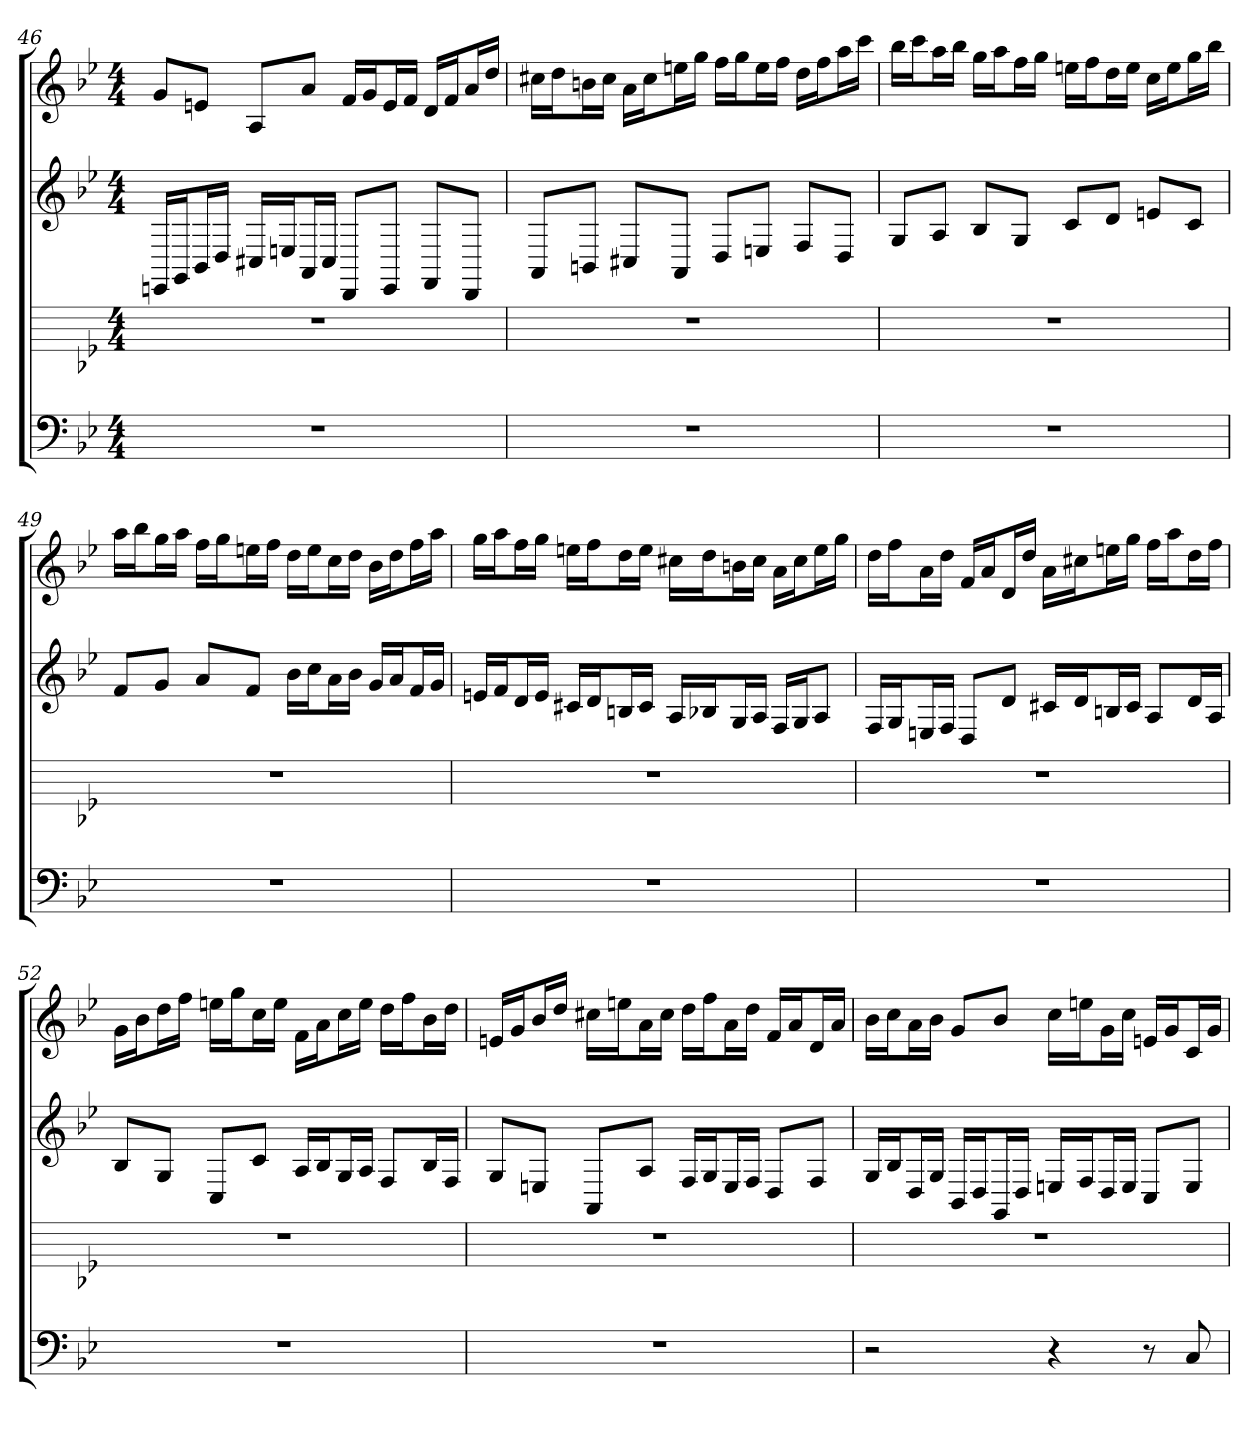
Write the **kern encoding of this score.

**kern	**kern	**kern	**kern
*part4	*part3	*part2	*part1
*staff4	*staff3	*staff2	*staff1
*k[b-e-]	*k[b-e-]	*k[b-e-]	*k[b-e-]
*M4/4	*M4/4	*M4/4	*M4/4
=46	=46	=46	=46
1r	1r	16EEnLL	8gL
.	.	16GGJ	.
.	.	16BB-L	8enJ
.	.	16DJJ	.
.	.	16C#XLL	8AL
.	.	16EnJ	.
.	.	16AAL	8aJ
.	.	16C#JJ	.
.	.	8DDL	16fLL
.	.	.	16gJ
.	.	8EEJ	16eL
.	.	.	16fJJ
.	.	8FFL	16dLL
.	.	.	16fJ
.	.	8DDJ	16aL
.	.	.	16ddJJ
=47	=47	=47	=47
1r	1r	8AAL	16cc#XLL
.	.	.	16ddJ
.	.	8BBnJ	16bnL
.	.	.	16cc#JJ
.	.	8C#XL	16aLL
.	.	.	16cc#J
.	.	8AAJ	16eenL
.	.	.	16ggJJ
.	.	8DL	16ffLL
.	.	.	16ggJ
.	.	8EnJ	16eeL
.	.	.	16ffJJ
.	.	8FL	16ddLL
.	.	.	16ffJ
.	.	8DJ	16aaL
.	.	.	16cccJJ
=48	=48	=48	=48
1r	1r	8GL	16bb-LL
.	.	.	16cccJ
.	.	8AJ	16aaL
.	.	.	16bb-JJ
.	.	8B-L	16ggLL
.	.	.	16aaJ
.	.	8GJ	16ffL
.	.	.	16ggJJ
.	.	8cL	16eenLL
.	.	.	16ffJ
.	.	8dJ	16ddL
.	.	.	16eeJJ
.	.	8enL	16ccLL
.	.	.	16eeJ
.	.	8cJ	16ggL
.	.	.	16bb-JJ
=49	=49	=49	=49
1r	1r	8fL	16aaLL
.	.	.	16bb-J
.	.	8gJ	16ggL
.	.	.	16aaJJ
.	.	8aL	16ffLL
.	.	.	16ggJ
.	.	8fJ	16eenL
.	.	.	16ffJJ
.	.	16b-LL	16ddLL
.	.	16ccJ	16eeJ
.	.	16aL	16ccL
.	.	16b-JJ	16ddJJ
.	.	16gLL	16b-LL
.	.	16aJ	16ddJ
.	.	16fL	16ffL
.	.	16gJJ	16aaJJ
=50	=50	=50	=50
1r	1r	16enLL	16ggLL
.	.	16fJ	16aaJ
.	.	16dL	16ffL
.	.	16eJJ	16ggJJ
.	.	16c#XLL	16eenLL
.	.	16dJ	16ffJ
.	.	16BnL	16ddL
.	.	16c#JJ	16eeJJ
.	.	16ALL	16cc#XLL
.	.	16B-XJ	16ddJ
.	.	16GL	16bnL
.	.	16AJJ	16cc#JJ
.	.	16FLL	16aLL
.	.	16GJ	16cc#J
.	.	8AJ	16eeL
.	.	.	16ggJJ
=51	=51	=51	=51
1r	1r	16FLL	16ddLL
.	.	16GJ	16ffJ
.	.	16EnL	16aL
.	.	16FJJ	16ddJJ
.	.	8DL	16fLL
.	.	.	16aJ
.	.	8dJ	16dL
.	.	.	16ddJJ
.	.	16c#XLL	16aLL
.	.	16dJ	16cc#XJ
.	.	16BnL	16eenL
.	.	16c#JJ	16ggJJ
.	.	8AL	16ffLL
.	.	.	16aaJ
.	.	16dL	16ddL
.	.	16AJJ	16ffJJ
=52	=52	=52	=52
1r	1r	8B-L	16gLL
.	.	.	16b-J
.	.	8GJ	16ddL
.	.	.	16ffJJ
.	.	8CL	16eenLL
.	.	.	16ggJ
.	.	8cJ	16ccL
.	.	.	16eeJJ
.	.	16ALL	16fLL
.	.	16B-J	16aJ
.	.	16GL	16ccL
.	.	16AJJ	16eeJJ
.	.	8FL	16ddLL
.	.	.	16ffJ
.	.	16B-L	16b-L
.	.	16FJJ	16ddJJ
=53	=53	=53	=53
1r	1r	8GL	16enLL
.	.	.	16gJ
.	.	8EnJ	16b-L
.	.	.	16ddJJ
.	.	8AAL	16cc#XLL
.	.	.	16eenJ
.	.	8AJ	16aL
.	.	.	16cc#JJ
.	.	16FLL	16ddLL
.	.	16GJ	16ffJ
.	.	16EL	16aL
.	.	16FJJ	16ddJJ
.	.	8DL	16fLL
.	.	.	16aJ
.	.	8FJ	16dL
.	.	.	16aJJ
=54	=54	=54	=54
2r	1r	16GLL	16b-LL
.	.	16B-J	16ccJ
.	.	16DL	16aL
.	.	16GJJ	16b-JJ
.	.	16BB-LL	8gL
.	.	16DJ	.
.	.	16GGL	8b-J
.	.	16DJJ	.
4r	.	16EnLL	16ccLL
.	.	16FJ	16eenJ
.	.	16DL	16gL
.	.	16EJJ	16ccJJ
8r	.	8CL	16enLL
.	.	.	16gJ
8C	.	8EJ	16cL
.	.	.	16gJJ
=	=	=	=
*-	*-	*-	*-
